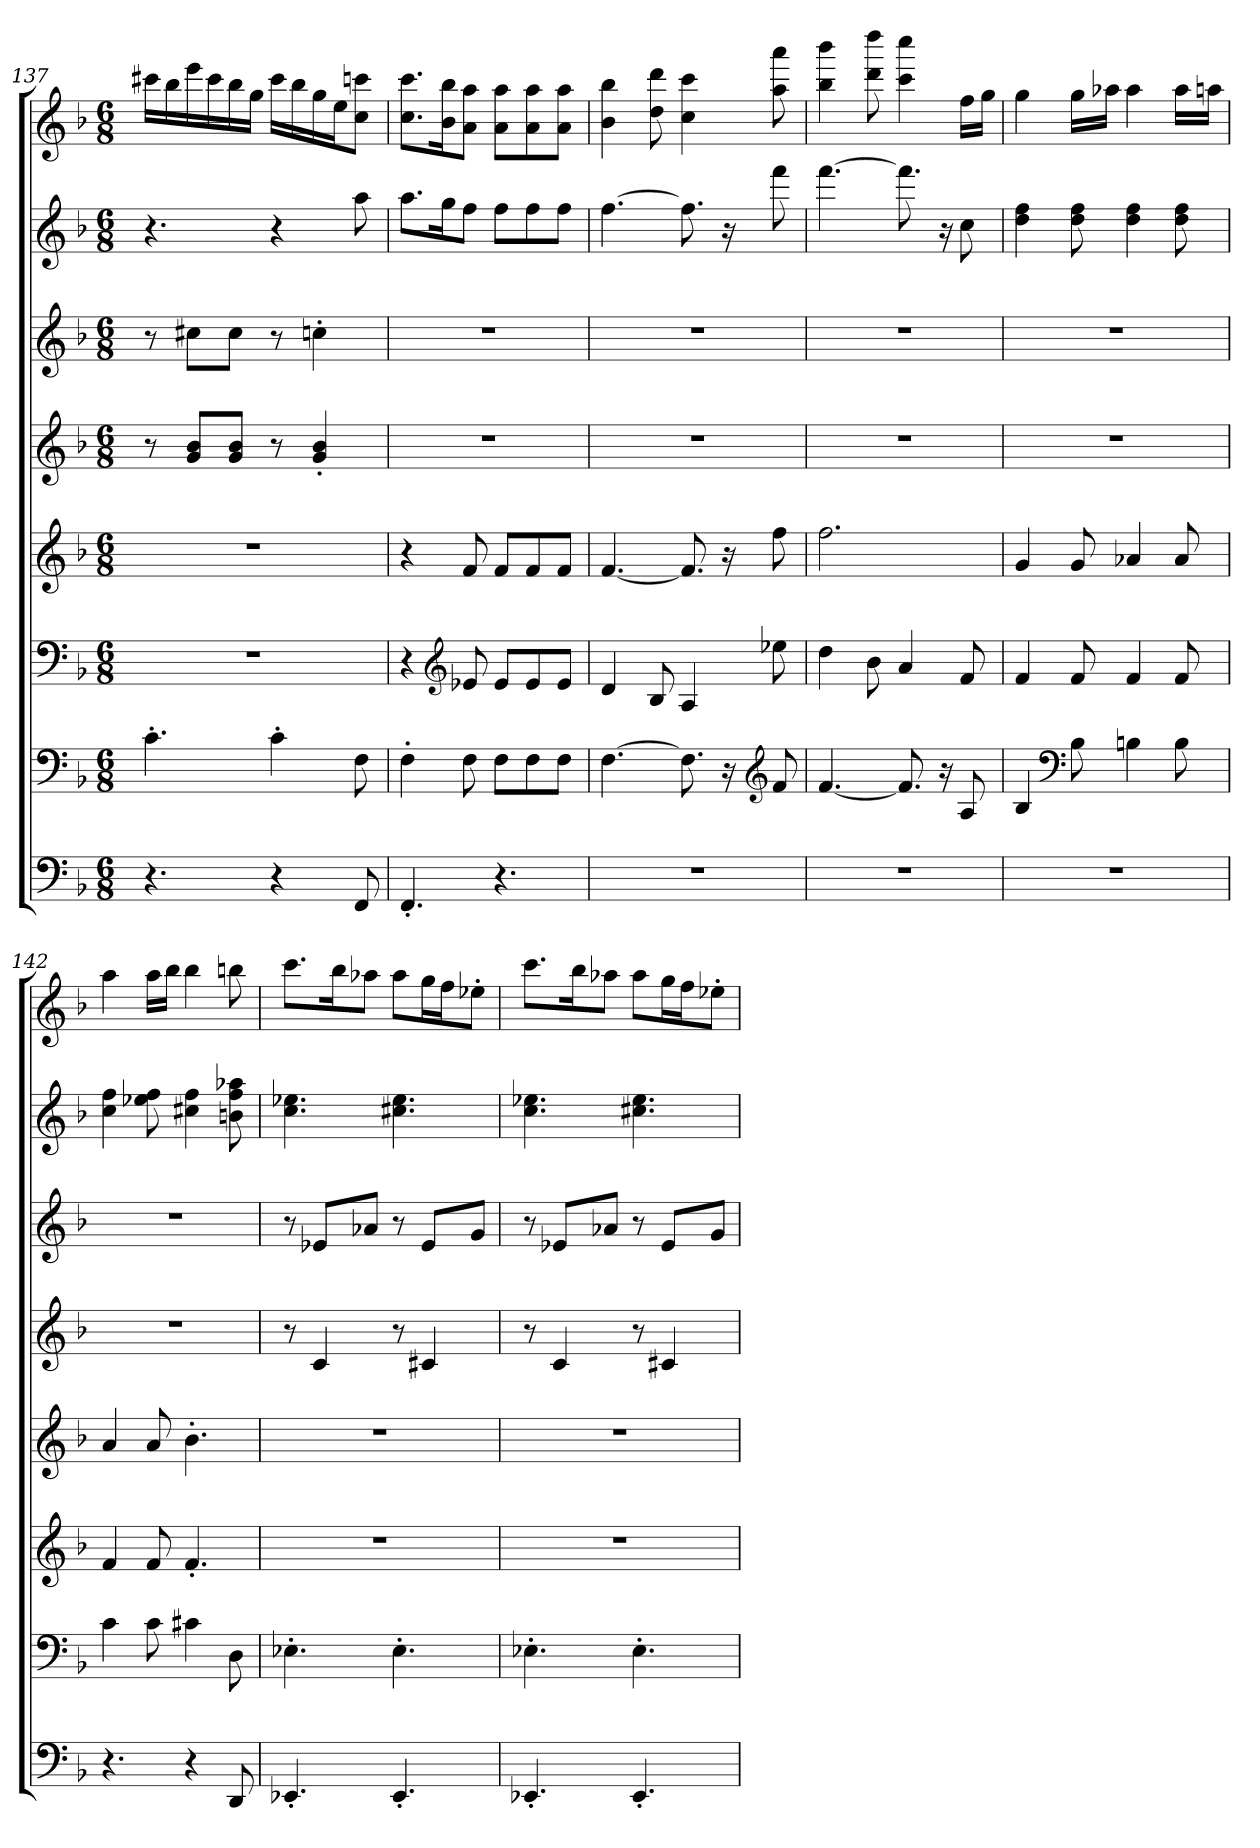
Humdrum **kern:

**kern	**kern	**kern	**kern	**kern	**kern	**kern	**kern
*part5	*part5	*part4	*part4	*part3	*part3	*part2	*part1
*staff8	*staff7	*staff6	*staff5	*staff4	*staff3	*staff2	*staff1
!!LO:PB:g=z
*clefF4	*clefF4	*clefF4	*clefG2	*clefG2	*clefG2	*clefG2	*clefG2
*k[b-]	*k[b-]	*k[b-]	*k[b-]	*k[b-]	*k[b-]	*k[b-]	*k[b-]
*M6/8	*M6/8	*M6/8	*M6/8	*M6/8	*M6/8	*M6/8	*M6/8
=137	=137	=137	=137	=137	=137	=137	=137
4.r	4.c'\	2.r	2.r	8r	8r	4.r	16ccc#X\LL
.	.	.	.	.	.	.	16bb-\
.	.	.	.	8g/ 8b-/L	8cc#X\L	.	16eee\
.	.	.	.	.	.	.	16ccc#\
.	.	.	.	8g/ 8b-/J	8cc#\J	.	16bb-\
.	.	.	.	.	.	.	16gg\JJ
4r	4c'\	.	.	8r	8r	4r	16ccc#\LL
.	.	.	.	.	.	.	16bb-\
.	.	.	.	4g/' 4b-/'	4ccn'\	.	16gg\
.	.	.	.	.	.	.	16ee\J
8FF/	8F\	.	.	.	.	8aa\	8cc\ 8cccn\J
=138	=138	=138	=138	=138	=138	=138	=138
*	*	*	*	*	*	*	*MM121
4.FF'/	4F'\	4r	4r	2.r	2.r	8.aa\L	8.cc\ 8.ccc\L
.	.	.	.	.	.	16gg\K	16b-\ 16bb-\K
*	*	*clefG2	*	*	*	*	*
.	8F\	8e-X/	8f/	.	.	8ff\J	8a\ 8aa\J
4.r	8F\L	8e-/L	8f/L	.	.	8ff\L	8a\ 8aa\L
.	8F\	8e-/	8f/	.	.	8ff\	8a\ 8aa\
.	8F\J	8e-/J	8f/J	.	.	8ff\J	8a\ 8aa\J
=139	=139	=139	=139	=139	=139	=139	=139
*	*	*	*	*	*	*	*MM121
2.r	[4.F\	4d/	[4.f/	2.r	2.r	[4.ff\	4b-\ 4bb-\
.	.	8B-/	.	.	.	.	8dd\ 8ddd\
.	8.F\]	4A/	8.f/]	.	.	8.ff\]	4cc\ 4ccc\
.	16r	.	16r	.	.	16r	.
*	*clefG2	*	*	*	*	*	*
.	8f/	8ee-X\	8ff\	.	.	8fff\	8aa\ 8aaa\
!!LO:PB:g=z
=140	=140	=140	=140	=140	=140	=140	=140
2.r	[4.f/	4dd\	2.ff\	2.r	2.r	[4.fff\	4bb-\ 4bbb-\
.	.	8b-\	.	.	.	.	8ddd\ 8dddd\
*	*	*	*	*	*	*	*MM114
.	8.f/]	4a/	.	.	.	8.fff\]	4ccc\ 4cccc\
.	16r	.	.	.	.	16r	.
*	*	*	*	*	*	*	*MM121
.	8A/	8f/	.	.	.	8cc\	16ff\LL
.	.	.	.	.	.	.	16gg\JJ
=141	=141	=141	=141	=141	=141	=141	=141
2.r	4B-/	4f/	4g/	2.r	2.r	4dd\ 4ff\	4gg\
*	*clefF4	*	*	*	*	*	*
.	8B-\	8f/	8g/	.	.	8dd\ 8ff\	16gg\LL
.	.	.	.	.	.	.	16aa-X\JJ
.	4Bn\	4f/	4a-X/	.	.	4dd\ 4ff\	4aa-\
.	8B\	8f/	8a-/	.	.	8dd\ 8ff\	16aa-\LL
.	.	.	.	.	.	.	16aan\JJ
=142	=142	=142	=142	=142	=142	=142	=142
4.r	4c\	4f/	4a/	2.r	2.r	4cc\ 4ff\	4aa\
.	8c\	8f/	8a/	.	.	8ee-X\ 8ff\	16aa\LL
.	.	.	.	.	.	.	16bb-\JJ
4r	4c#X\	4.f'/	4.b-'\	.	.	4cc#X\ 4ff\	4bb-\
8DD/	8D\	.	.	.	.	8bn\ 8ff\ 8aa-X\	8bbn\
=143	=143	=143	=143	=143	=143	=143	=143
*	*	*	*	*	*	*	*MM121
4.EE-X'/	4.E-X'\	2.r	2.r	8r	8r	4.cc\ 4.ee-X\	8.ccc\L
.	.	.	.	4c/	8e-X/L	.	.
.	.	.	.	.	.	.	16bb-\K
.	.	.	.	.	8a-X/J	.	8aa-X\J
4.EE-'/	4.E-'\	.	.	8r	8r	4.cc#X\ 4.ee-\	8aa-\L
.	.	.	.	4c#X/	8e-/L	.	16gg\L
.	.	.	.	.	.	.	16ff\J
.	.	.	.	.	8g/J	.	8ee-X'\J
!!LO:PB:g=z
=144	=144	=144	=144	=144	=144	=144	=144
4.EE-X'/	4.E-X'\	2.r	2.r	8r	8r	4.cc\ 4.ee-X\	8.ccc\L
.	.	.	.	4c/	8e-X/L	.	.
.	.	.	.	.	.	.	16bb-\K
.	.	.	.	.	8a-X/J	.	8aa-X\J
4.EE-'/	4.E-'\	.	.	8r	8r	4.cc#X\ 4.ee-\	8aa-\L
.	.	.	.	4c#X/	8e-/L	.	16gg\L
.	.	.	.	.	.	.	16ff\J
.	.	.	.	.	8g/J	.	8ee-X'\J
=	=	=	=	=	=	=	=
*-	*-	*-	*-	*-	*-	*-	*-
